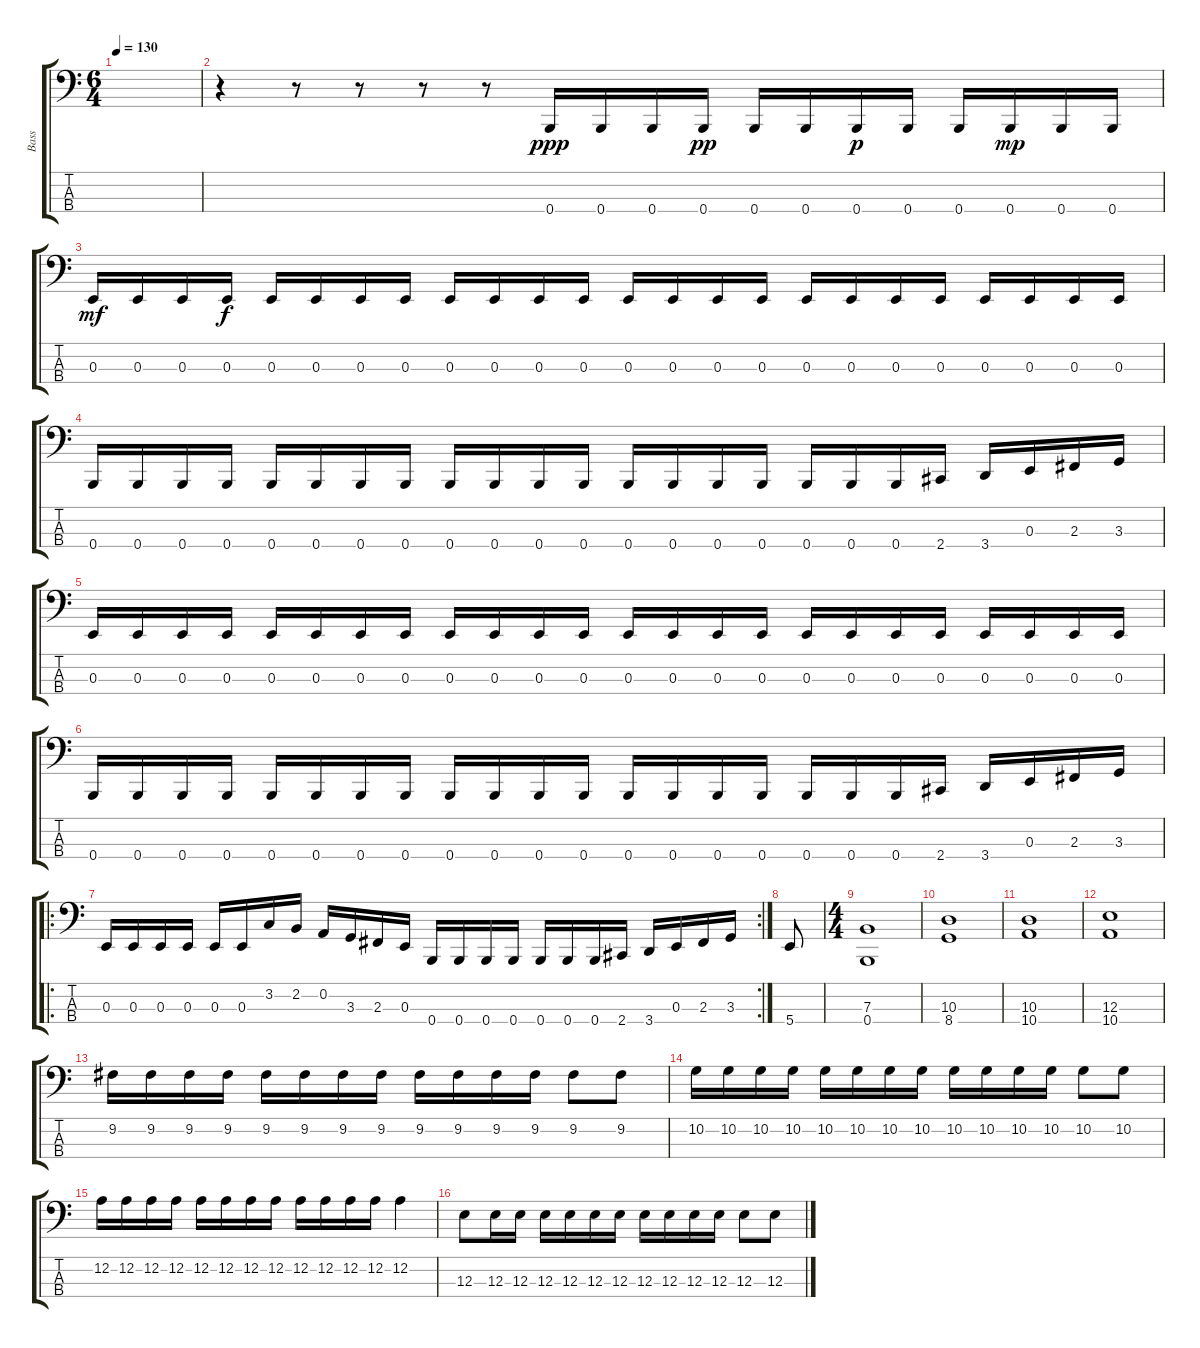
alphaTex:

\track ("Bass" "Bass") {instrument electricbassfinger}
\staff {score tabs}
\tuning (D2 A1 E1 B0) {hide}
\ts (6 4)
\tempo 130
\clef f4
\ks c
|
r.4 r.8 r.8 r.8 r.8 0.4.16{dy ppp} 0.4.16 0.4.16 0.4.16{dy pp} 0.4.16 0.4.16 0.4.16{dy p} 0.4.16 0.4.16 0.4.16{dy mp} 0.4.16 0.4.16 |
0.3.16{dy mf} 0.3.16 0.3.16 0.3.16{dy f} 0.3.16 0.3.16 0.3.16 0.3.16 0.3.16 0.3.16 0.3.16 0.3.16 0.3.16 0.3.16 0.3.16 0.3.16 0.3.16 0.3.16 0.3.16 0.3.16 0.3.16 0.3.16 0.3.16 0.3.16 |
0.4.16 0.4.16 0.4.16 0.4.16 0.4.16 0.4.16 0.4.16 0.4.16 0.4.16 0.4.16 0.4.16 0.4.16 0.4.16 0.4.16 0.4.16 0.4.16 0.4.16 0.4.16 0.4.16 2.4.16 3.4.16 0.3.16 2.3.16 3.3.16 |
0.3.16 0.3.16 0.3.16 0.3.16 0.3.16 0.3.16 0.3.16 0.3.16 0.3.16 0.3.16 0.3.16 0.3.16 0.3.16 0.3.16 0.3.16 0.3.16 0.3.16 0.3.16 0.3.16 0.3.16 0.3.16 0.3.16 0.3.16 0.3.16 |
0.4.16 0.4.16 0.4.16 0.4.16 0.4.16 0.4.16 0.4.16 0.4.16 0.4.16 0.4.16 0.4.16 0.4.16 0.4.16 0.4.16 0.4.16 0.4.16 0.4.16 0.4.16 0.4.16 2.4.16 3.4.16 0.3.16 2.3.16 3.3.16 |
\ro
\rc 2
0.3.16 0.3.16 0.3.16 0.3.16 0.3.16 0.3.16 3.2.16 2.2.16 0.2.16 3.3.16 2.3.16 0.3.16 0.4.16 0.4.16 0.4.16 0.4.16 0.4.16 0.4.16 0.4.16 2.4.16 3.4.16 0.3.16 2.3.16 3.3.16 |
5.4.8 |
\ts (4 4)
(7.3 0.4).1 |
(10.3 8.4).1 |
(10.3 10.4).1 |
(12.3 10.4).1 |
9.2.16 9.2.16 9.2.16 9.2.16 9.2.16 9.2.16 9.2.16 9.2.16 9.2.16 9.2.16 9.2.16 9.2.16 9.2.8 9.2.8 |
10.2.16 10.2.16 10.2.16 10.2.16 10.2.16 10.2.16 10.2.16 10.2.16 10.2.16 10.2.16 10.2.16 10.2.16 10.2.8 10.2.8 |
12.2.16 12.2.16 12.2.16 12.2.16 12.2.16 12.2.16 12.2.16 12.2.16 12.2.16 12.2.16 12.2.16 12.2.16 12.2.4 |
12.3.8 12.3.16 12.3.16 12.3.16 12.3.16 12.3.16 12.3.16 12.3.16 12.3.16 12.3.16 12.3.16 12.3.8 12.3.8
